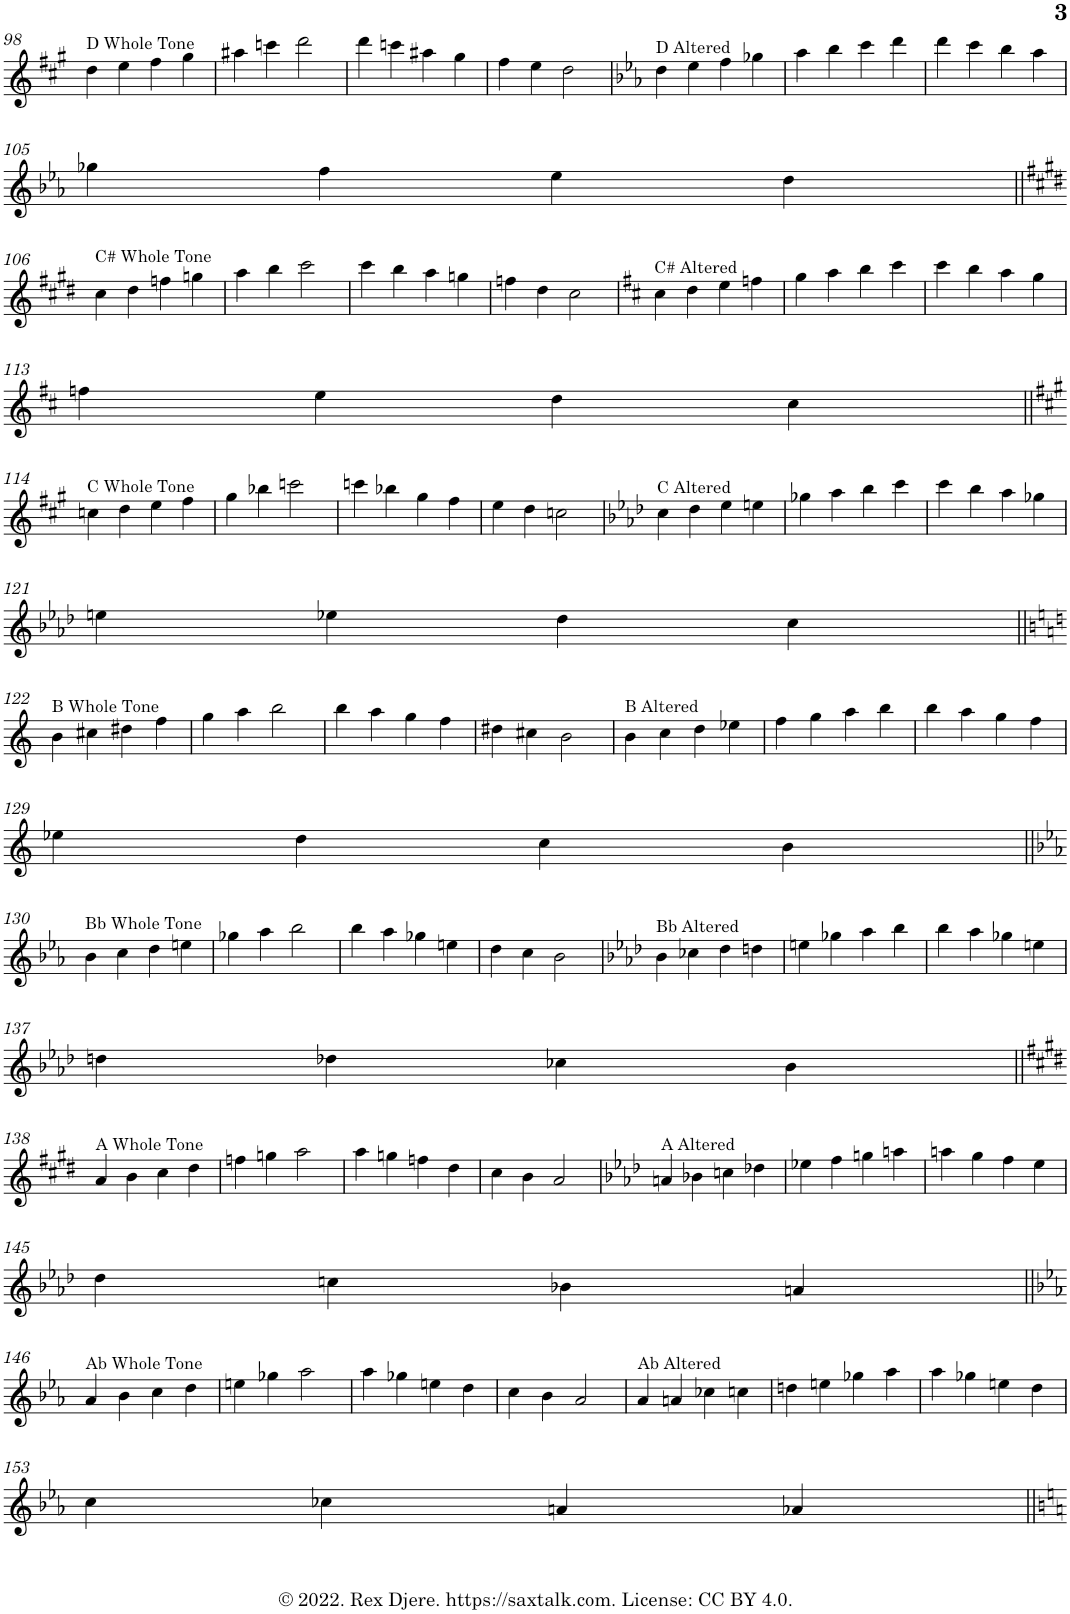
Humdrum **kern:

**kern
*part1
*staff1
*I"Alto Saxophone
*I'A. Sax.
!!LO:PB:g=z
*clefG2
*Trd5c9
*k[f#c#g#]
*M4/4
=98
!LO:TX:a:t=D Whole Tone
4dd\
4ee\
4ff#\
4gg#\
=99
4aa#X\
4cccn\
2ddd\
=100
4ddd\
4cccn\
4aa#X\
4gg#\
=101
4ff#\
4ee\
2dd\
=102
*k[b-e-a-]
!LO:TX:a:t=D Altered
4dd\
4ee-\
4ff\
4gg-X\
=103
4aa-\
4bb-\
4ccc\
4ddd\
=104
4ddd\
4ccc\
4bb-\
4aa-\
!!LO:LB:g=z
=105
4gg-X\
4ff\
4ee-\
4dd\
!!LO:LB:g=z
=106||
*k[f#c#g#d#]
!LO:TX:a:t=C# Whole Tone
4cc#\
4dd#\
4ffn\
4ggn\
=107
4aa\
4bb\
2ccc#\
=108
4ccc#\
4bb\
4aa\
4ggn\
=109
4ffn\
4dd#\
2cc#\
=110
*k[f#c#]
!LO:TX:a:t=C# Altered
4cc#\
4dd\
4ee\
4ffn\
=111
4gg\
4aa\
4bb\
4ccc#\
=112
4ccc#\
4bb\
4aa\
4gg\
!!LO:LB:g=z
=113
4ffn\
4ee\
4dd\
4cc#\
!!LO:LB:g=z
=114||
*k[f#c#g#]
!LO:TX:a:t=C Whole Tone
4ccn\
4dd\
4ee\
4ff#\
=115
4gg#\
4bb-X\
2cccn\
=116
4cccn\
4bb-X\
4gg#\
4ff#\
=117
4ee\
4dd\
2ccn\
=118
*k[b-e-a-d-]
!LO:TX:a:t=C Altered
4cc\
4dd-\
4ee-\
4een\
=119
4gg-X\
4aa-\
4bb-\
4ccc\
=120
4ccc\
4bb-\
4aa-\
4gg-X\
!!LO:LB:g=z
=121
4een\
4ee-X\
4dd-\
4cc\
!!LO:LB:g=z
=122||
*k[]
!LO:TX:a:t=B Whole Tone
4b\
4cc#X\
4dd#X\
4ff\
=123
4gg\
4aa\
2bb\
=124
4bb\
4aa\
4gg\
4ff\
=125
4dd#X\
4cc#X\
2b\
=126
!LO:TX:a:t=B Altered
4b\
4cc\
4dd\
4ee-X\
=127
4ff\
4gg\
4aa\
4bb\
=128
4bb\
4aa\
4gg\
4ff\
!!LO:LB:g=z
=129
4ee-X\
4dd\
4cc\
4b\
!!LO:LB:g=z
=130||
*k[b-e-a-]
!LO:TX:a:t=Bb Whole Tone
4b-\
4cc\
4dd\
4een\
=131
4gg-X\
4aa-\
2bb-\
=132
4bb-\
4aa-\
4gg-X\
4een\
=133
4dd\
4cc\
2b-\
=134
*k[b-e-a-d-]
!LO:TX:a:t=Bb Altered
4b-\
4cc-X\
4dd-\
4ddn\
=135
4een\
4gg-X\
4aa-\
4bb-\
=136
4bb-\
4aa-\
4gg-X\
4een\
!!LO:LB:g=z
=137
4ddn\
4dd-X\
4cc-X\
4b-\
!!LO:LB:g=z
=138||
*k[f#c#g#d#]
!LO:TX:a:t=A Whole Tone
4a/
4b\
4cc#\
4dd#\
=139
4ffn\
4ggn\
2aa\
=140
4aa\
4ggn\
4ffn\
4dd#\
=141
4cc#\
4b\
2a/
=142
*k[b-e-a-d-]
!LO:TX:a:t=A Altered
4an/
4b-X\
4ccn\
4dd-X\
=143
4ee-X\
4ff\
4ggn\
4aan\
=144
4aan\
4gg\
4ff\
4ee-\
!!LO:LB:g=z
=145
4dd-\
4ccn\
4b-X\
4an/
!!LO:LB:g=z
=146||
*k[b-e-a-]
!LO:TX:a:t=Ab Whole Tone
4a-/
4b-\
4cc\
4dd\
=147
4een\
4gg-X\
2aa-\
=148
4aa-\
4gg-X\
4een\
4dd\
=149
4cc\
4b-\
2a-/
=150
!LO:TX:a:t=Ab Altered
4a-/
4an/
4cc-X\
4ccn\
=151
4ddn\
4een\
4gg-X\
4aa-\
=152
4aa-\
4gg-X\
4een\
4dd\
!!LO:LB:g=z
=153
4cc\
4cc-X\
4an/
4a-X/
=||
*-
